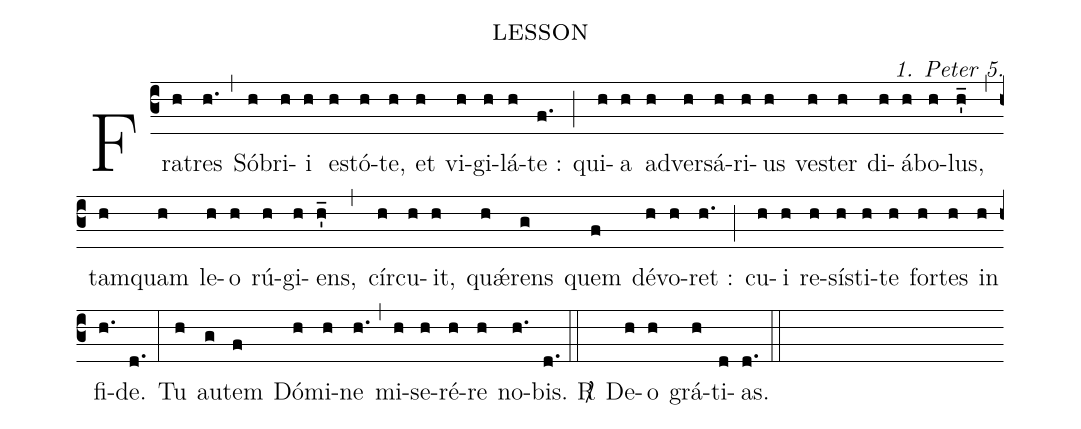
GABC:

name: lesson;
commentary: 1. Peter 5.;
%%
(c3)Fra(h)tres(h.) (,) Só(h)bri(h)i(h) e(h)stó(h)te,(h) et(h) vi(h)gi(h)lá(h)te :(f.) (;) qui(h)a(h) ad(h)ver(h)sá(h)ri(h)us(h) ve(h)ster(h) di(h)á(h)bo(h)lus,(h'_) (,) tam(h)quam(h) le(h)o(h) rú(h)gi(h)ens,(h'_) (,) círc(h)u(h)it,(h) qu<sp>'ae</sp>(h)rens(g) quem(f) dé(h)vo(h)ret :(h.) (;) cu(h)i(h) re(h)sí(h)sti(h)te(h) for(h)tes(h) in(h) fi(h.)de.(d.) (:) Tu(h) au(g)tem(f) Dó(h)mi(h)ne(h.) (,) mi(h)se(h)ré(h)re(h) no(h.)bis.(d.) (::)

<v>\Rbar</v>() De(h)o(h) grá(h)ti(d)as.(d.) (::)
